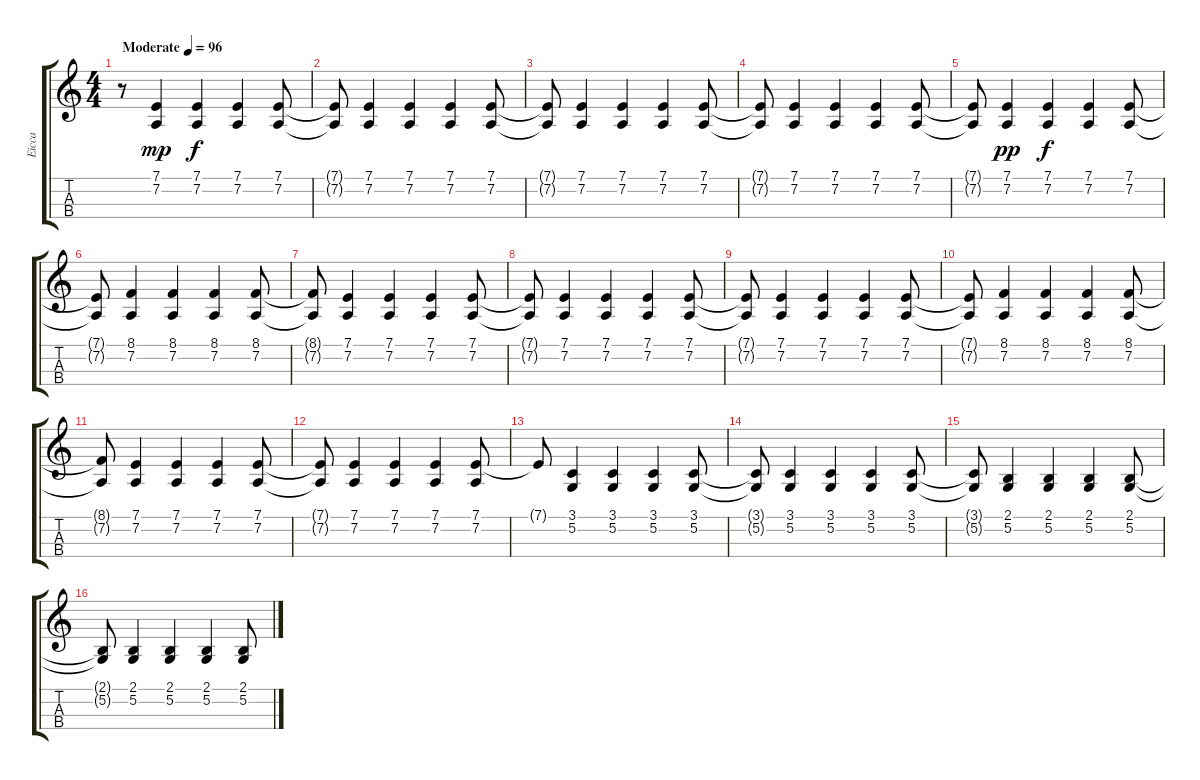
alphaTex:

\track ("Eicca" "Eicca") {instrument cello}
\staff {score tabs}
\tuning (A3 D3 G2 C2) {hide}
\ts (4 4)
\tempo (96 "Moderate")
\clef g2
\ks c
r.8{dy mp instrument cello} (7.1 7.2).4 (7.1 7.2).4{dy f} (7.1 7.2).4 (7.1 7.2).8 |
(7.1{t} 7.2{t}).8 (7.1 7.2).4 (7.1 7.2).4 (7.1 7.2).4 (7.1 7.2).8 |
(7.1{t} 7.2{t}).8 (7.1 7.2).4 (7.1 7.2).4 (7.1 7.2).4 (7.1 7.2).8 |
(7.1{t} 7.2{t}).8 (7.1 7.2).4 (7.1 7.2).4 (7.1 7.2).4 (7.1 7.2).8 |
(7.1{t} 7.2{t}).8 (7.1 7.2).4{dy pp} (7.1 7.2).4{dy f} (7.1 7.2).4 (7.1 7.2).8 |
(7.1{t} 7.2{t}).8 (8.1 7.2).4 (8.1 7.2).4 (8.1 7.2).4 (8.1 7.2).8 |
(8.1{t} 7.2{t}).8 (7.1 7.2).4 (7.1 7.2).4 (7.1 7.2).4 (7.1 7.2).8 |
(7.1{t} 7.2{t}).8 (7.1 7.2).4 (7.1 7.2).4 (7.1 7.2).4 (7.1 7.2).8 |
(7.1{t} 7.2{t}).8 (7.1 7.2).4 (7.1 7.2).4 (7.1 7.2).4 (7.1 7.2).8 |
(7.1{t} 7.2{t}).8 (8.1 7.2).4 (8.1 7.2).4 (8.1 7.2).4 (8.1 7.2).8 |
(8.1{t} 7.2{t}).8 (7.1 7.2).4 (7.1 7.2).4 (7.1 7.2).4 (7.1 7.2).8 |
(7.1{t} 7.2{t}).8 (7.1 7.2).4 (7.1 7.2).4 (7.1 7.2).4 (7.1 7.2).8 |
7.1{t}.8 (3.1 5.2).4 (3.1 5.2).4 (3.1 5.2).4 (3.1 5.2).8 |
(3.1{t} 5.2{t}).8 (3.1 5.2).4 (3.1 5.2).4 (3.1 5.2).4 (3.1 5.2).8 |
(3.1{t} 5.2{t}).8 (2.1 5.2).4 (2.1 5.2).4 (2.1 5.2).4 (2.1 5.2).8 |
(2.1{t} 5.2{t}).8 (2.1 5.2).4 (2.1 5.2).4 (2.1 5.2).4 (2.1 5.2).8
